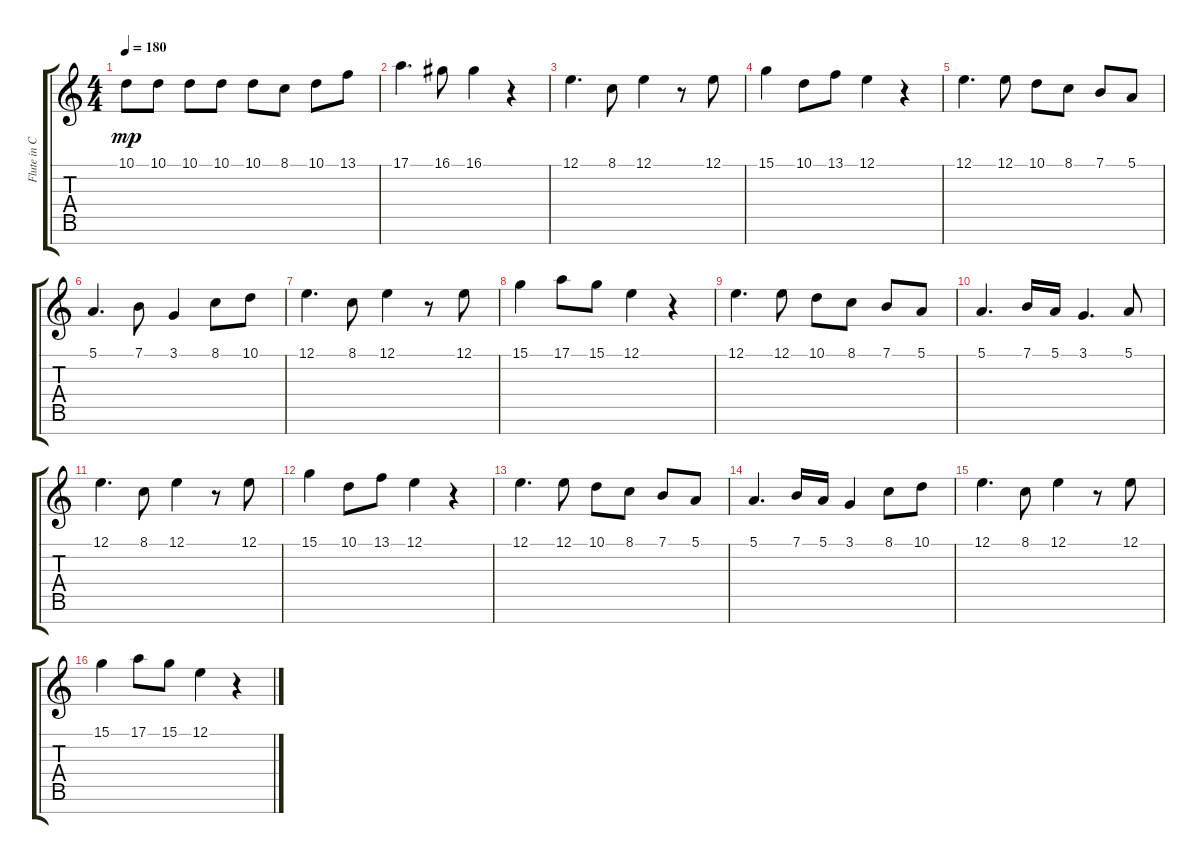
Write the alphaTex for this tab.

\track ("Flute in C" "Flute in C") {instrument flute}
\staff {score tabs}
\tuning (E4 B3 G3 D3 A2 E2 B1) {hide}
\ts (4 4)
\tempo 180
\clef g2
\ks c
10.1{t}.8{dy mp} 10.1.8 10.1.8 10.1.8 10.1.8 8.1.8 10.1.8 13.1.8 |
17.1.4{d} 16.1.8 16.1.4 r.4 |
12.1.4{d} 8.1.8 12.1.4 r.8 12.1.8 |
15.1.4 10.1.8 13.1.8 12.1.4 r.4 |
12.1.4{d} 12.1.8 10.1.8 8.1.8 7.1.8 5.1.8 |
5.1.4{d} 7.1.8 3.1.4 8.1.8 10.1.8 |
12.1.4{d} 8.1.8 12.1.4 r.8 12.1.8 |
15.1.4 17.1.8 15.1.8 12.1.4 r.4 |
12.1.4{d} 12.1.8 10.1.8 8.1.8 7.1.8 5.1.8 |
5.1.4{d} 7.1.16 5.1.16 3.1.4{d} 5.1.8 |
12.1.4{d} 8.1.8 12.1.4 r.8 12.1.8 |
15.1.4 10.1.8 13.1.8 12.1.4 r.4 |
12.1.4{d} 12.1.8 10.1.8 8.1.8 7.1.8 5.1.8 |
5.1.4{d} 7.1.16 5.1.16 3.1.4 8.1.8 10.1.8 |
12.1.4{d} 8.1.8 12.1.4 r.8 12.1.8 |
15.1.4 17.1.8 15.1.8 12.1.4 r.4
